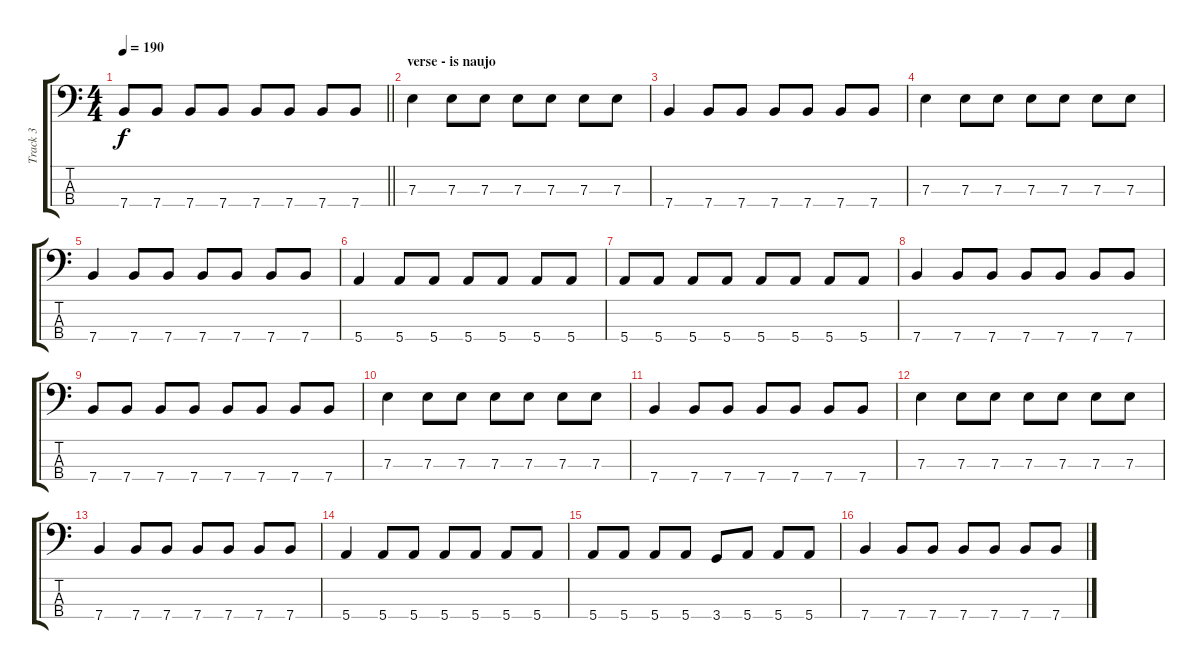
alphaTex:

\track ("Track 3" "Track 3") {instrument electricbassfinger}
\staff {score tabs}
\tuning (G2 D2 A1 E1) {hide}
\ts (4 4)
\tempo 190
\clef f4
\barLineRight lightlight
\ks c
7.4.8{dy f} 7.4.8 7.4.8 7.4.8 7.4.8 7.4.8 7.4.8 7.4.8 |
\section ("" "verse - is naujo")
7.3.4 7.3.8 7.3.8 7.3.8 7.3.8 7.3.8 7.3.8 |
7.4.4 7.4.8 7.4.8 7.4.8 7.4.8 7.4.8 7.4.8 |
7.3.4 7.3.8 7.3.8 7.3.8 7.3.8 7.3.8 7.3.8 |
7.4.4 7.4.8 7.4.8 7.4.8 7.4.8 7.4.8 7.4.8 |
5.4.4 5.4.8 5.4.8 5.4.8 5.4.8 5.4.8 5.4.8 |
5.4.8 5.4.8 5.4.8 5.4.8 5.4.8 5.4.8 5.4.8 5.4.8 |
7.4.4 7.4.8 7.4.8 7.4.8 7.4.8 7.4.8 7.4.8 |
7.4.8 7.4.8 7.4.8 7.4.8 7.4.8 7.4.8 7.4.8 7.4.8 |
7.3.4 7.3.8 7.3.8 7.3.8 7.3.8 7.3.8 7.3.8 |
7.4.4 7.4.8 7.4.8 7.4.8 7.4.8 7.4.8 7.4.8 |
7.3.4 7.3.8 7.3.8 7.3.8 7.3.8 7.3.8 7.3.8 |
7.4.4 7.4.8 7.4.8 7.4.8 7.4.8 7.4.8 7.4.8 |
5.4.4 5.4.8 5.4.8 5.4.8 5.4.8 5.4.8 5.4.8 |
5.4.8 5.4.8 5.4.8 5.4.8 3.4.8 5.4.8 5.4.8 5.4.8 |
7.4.4 7.4.8 7.4.8 7.4.8 7.4.8 7.4.8 7.4.8
